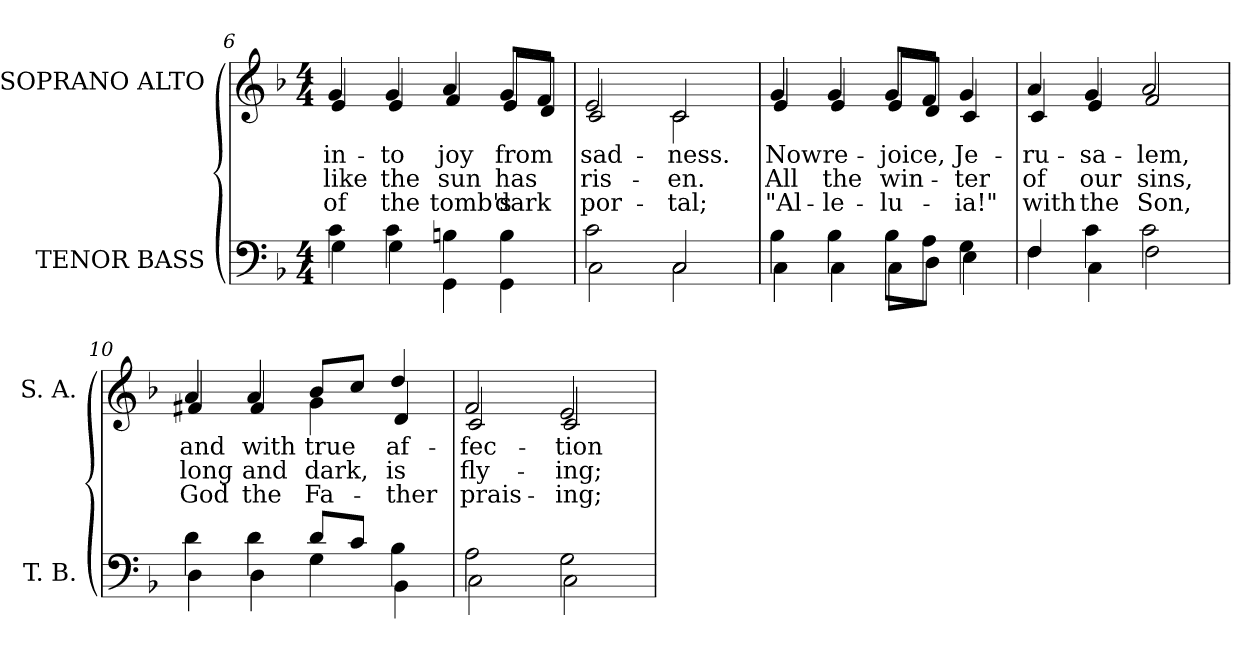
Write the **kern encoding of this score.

**kern	**kern	**text	**text	**text
*part2	*part1	*part1	*part1	*part1
*staff2	*staff1	*staff1	*staff1	*staff1
*I"TENOR BASS	*I"SOPRANO ALTO	*	*	*
*I'T. B.	*I'S. A.	*	*	*
*clefF4	*clefG2	*	*	*
*k[b-]	*k[b-]	*	*	*
*F:	*F:	*	*	*
*M4/4	*M4/4	*	*	*
=6	=6	=6	=6	=6
*^	*	*	*	*
!	!	!	!LO:LY:b:color=#000000	!LO:LY:b:color=#000000	!LO:LY:b:color=#000000
*	*	*^	*	*	*
4ci\	4Gi\	4gi/	4ei/	in-	like	of
!	!	!	!	!LO:LY:b:color=#000000	!LO:LY:b:color=#000000	!LO:LY:b:color=#000000
4ci\	4Gi\	4gi/	4ei/	-to	the	the
!	!	!	!	!LO:LY:b:color=#000000	!LO:LY:b:color=#000000	!LO:LY:b:color=#000000
4Bni\	4GGi\	4ai/	4fi/	joy	sun	tomb's
!	!	!	!	!LO:LY:b:color=#000000	!LO:LY:b:color=#000000	!LO:LY:b:color=#000000
4Bi\	4GGi\	8gi/L	8ei/L	from	has	dark
.	.	8fi/J	8di/J	.	.	.
=7	=7	=7	=7	=7	=7	=7
!	!	!	!	!LO:LY:b:color=#000000	!LO:LY:b:color=#000000	!LO:LY:b:color=#000000
2ci\	2Ci\	2ei/	2ci/	sad-	ris-	por-
!	!	!	!	!LO:LY:b:color=#000000	!LO:LY:b:color=#000000	!LO:LY:b:color=#000000
2Ci/	2Ci\	2ci/	2ci\	-ness.	-en.	-tal;
!!LO:LB:g=z	!!
=8	=8	=8	=8	=8	=8	=8
!	!	!	!	!LO:LY:b:color=#000000	!LO:LY:b:color=#000000	!LO:LY:b:color=#000000
4B-i\	4Ci\	4gi/	4ei/	Now	All	"Al-
!	!	!	!	!LO:LY:b:color=#000000	!LO:LY:b:color=#000000	!LO:LY:b:color=#000000
4B-i\	4Ci\	4gi/	4ei/	re-	the	-le-
!	!	!	!	!LO:LY:b:color=#000000	!LO:LY:b:color=#000000	!LO:LY:b:color=#000000
8B-i\L	8Ci\L	8gi/L	8ei/L	-joice,	win-	-lu-
8Ai\J	8Di\J	8fi/J	8di/J	.	.	.
!	!	!	!	!LO:LY:b:color=#000000	!LO:LY:b:color=#000000	!LO:LY:b:color=#000000
4Gi\	4Ei\	4gi/	4ci/	Je-	-ter	-ia!"
=9	=9	=9	=9	=9	=9	=9
!	!	!	!	!LO:LY:b:color=#000000	!LO:LY:b:color=#000000	!LO:LY:b:color=#000000
4Fi/	4Fi\	4ai/	4ci/	-ru-	of	with
!	!	!	!	!LO:LY:b:color=#000000	!LO:LY:b:color=#000000	!LO:LY:b:color=#000000
4ci\	4Ci\	4gi/	4ei/	-sa-	our	the
!	!	!	!	!LO:LY:b:color=#000000	!LO:LY:b:color=#000000	!LO:LY:b:color=#000000
2ci\	2Fi\	2ai/	2fi/	-lem,	sins,	Son,
=10	=10	=10	=10	=10	=10	=10
!	!	!	!	!LO:LY:b:color=#000000	!LO:LY:b:color=#000000	!LO:LY:b:color=#000000
4di\	4Di\	4ai/	4f#Xi/	and	long	God
!	!	!	!	!LO:LY:b:color=#000000	!LO:LY:b:color=#000000	!LO:LY:b:color=#000000
4di\	4Di\	4ai/	4f#i/	with	and	the
!	!	!	!	!LO:LY:b:color=#000000	!LO:LY:b:color=#000000	!LO:LY:b:color=#000000
8di/L	4Gi\	8b-i/L	4gi\	true	dark,	Fa-
8ci/J	.	8cci/J	.	.	.	.
!	!	!	!	!LO:LY:b:color=#000000	!LO:LY:b:color=#000000	!LO:LY:b:color=#000000
4B-i\	4BB-i\	4ddi/	4di/	af-	is	-ther
=11	=11	=11	=11	=11	=11	=11
!	!	!	!	!LO:LY:b:color=#000000	!LO:LY:b:color=#000000	!LO:LY:b:color=#000000
2Ai\	2Ci\	2fi/	2ci/	-fec-	fly-	prais-
!	!	!	!	!LO:LY:b:color=#000000	!LO:LY:b:color=#000000	!LO:LY:b:color=#000000
2Gi\	2Ci\	2ei/	2ci/	-tion	-ing;	-ing;
*v	*v	*	*	*	*	*
*	*v	*v	*	*	*
=	=	=	=	=
*-	*-	*-	*-	*-
